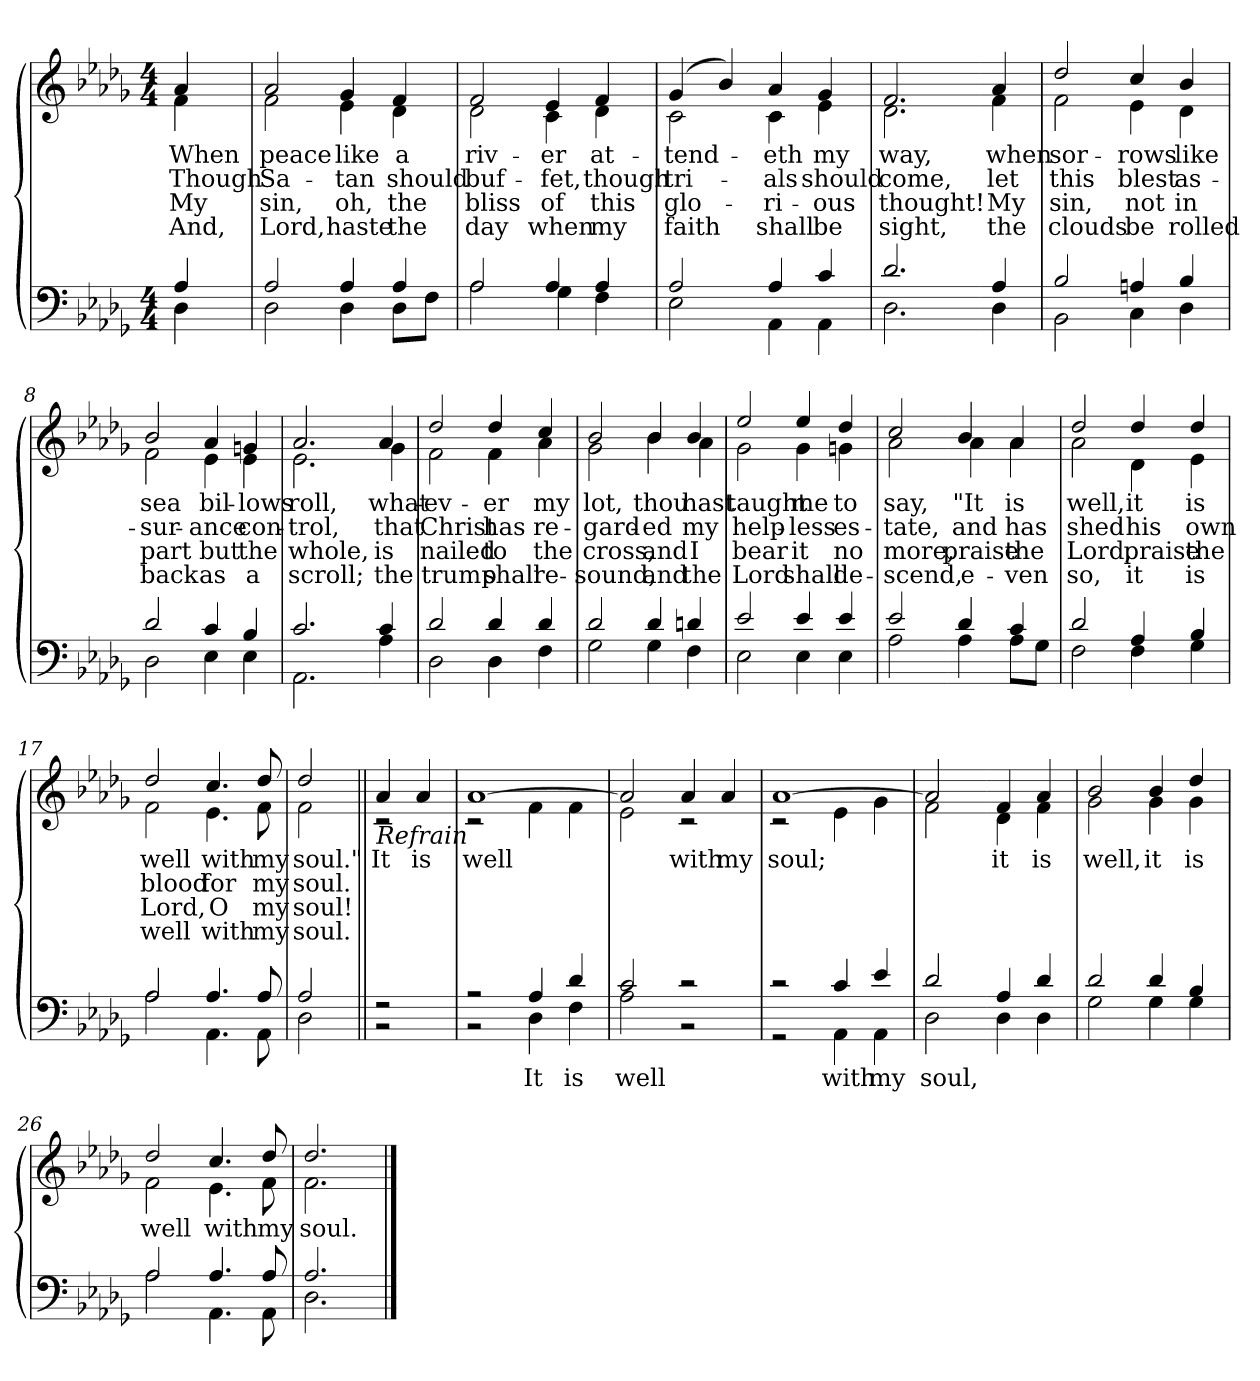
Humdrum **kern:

**kern	**text	**kern	**text	**text	**text	**text
*part2	*part2	*part1	*part1	*part1	*part1	*part1
*staff2	*staff2	*staff1	*staff1	*staff1	*staff1	*staff1
*clefF4	*	*clefG2	*	*	*	*
*k[b-e-a-d-g-]	*	*k[b-e-a-d-g-]	*	*	*	*
*M4/4	*	*M4/4	*	*	*	*
=1	=1	=1	=1	=1	=1	=1
*^	*	*	*	*	*	*
!	!	!	!LO:TX:b:i:t=Verse	!	!	!	!
!	!	!	!	!LO:LY:b	!LO:LY:b	!LO:LY:b	!LO:LY:b
*	*	*	*^	*	*	*	*
4A-/	4D-\	.	4a-/	4f\	When	Though	My	And,
=2	=2	=2	=2	=2	=2	=2	=2	=2
!	!	!	!	!	!LO:LY:b	!LO:LY:b	!LO:LY:b	!LO:LY:b
2A-/	2D-\	.	2a-/	2f\	peace	Sa-	sin,	Lord,
!	!	!	!	!	!LO:LY:b	!LO:LY:b	!LO:LY:b	!LO:LY:b
4A-/	4D-\	.	4g-/	4e-\	like	-tan	oh,	haste
!	!	!	!	!	!LO:LY:b	!LO:LY:b	!LO:LY:b	!LO:LY:b
4A-/	8D-\L	.	4f/	4d-\	a	should	the	the
.	8F\J	.	.	.	.	.	.	.
=3	=3	=3	=3	=3	=3	=3	=3	=3
!	!	!	!	!	!LO:LY:b	!LO:LY:b	!LO:LY:b	!LO:LY:b
2A-/	2A-\	.	2f/	2d-\	riv-	buf-	bliss	day
!	!	!	!	!	!LO:LY:b	!LO:LY:b	!LO:LY:b	!LO:LY:b
4A-/	4G-\	.	4e-/	4c\	-er	-fet,	of	when
!	!	!	!	!	!LO:LY:b	!LO:LY:b	!LO:LY:b	!LO:LY:b
4A-/	4F\	.	4f/	4d-\	at-	though	this	my
=4	=4	=4	=4	=4	=4	=4	=4	=4
!	!	!	!	!	!LO:LY:b	!LO:LY:b	!LO:LY:b	!LO:LY:b
2A-/	2E-\	.	(>4g-/	2c\	-tend-	tri-	glo-	faith
.	.	.	4b-/)	.	.	.	.	.
!	!	!	!	!	!LO:LY:b	!LO:LY:b	!LO:LY:b	!LO:LY:b
4A-/	4AA-\	.	4a-/	4c\	-eth	-als	-ri-	shall
!	!	!	!	!	!LO:LY:b	!LO:LY:b	!LO:LY:b	!LO:LY:b
4c/	4AA-\	.	4g-/	4e-\	my	should	-ous	be
=5	=5	=5	=5	=5	=5	=5	=5	=5
!	!	!	!	!	!LO:LY:b	!LO:LY:b	!LO:LY:b	!LO:LY:b
2.d-/	2.D-\	.	2.f/	2.d-\	way,	come,	thought!	sight,
!!LO:LB:g=z	!!
=6-	=6-	=6-	=6-	=6-	=6-	=6-	=6-	=6-
!	!	!	!	!	!LO:LY:b	!LO:LY:b	!LO:LY:b	!LO:LY:b
4A-/	4D-\	.	4a-/	4f\	when	let	My	the
=7	=7	=7	=7	=7	=7	=7	=7	=7
!	!	!	!	!	!LO:LY:b	!LO:LY:b	!LO:LY:b	!LO:LY:b
2B-/	2BB-\	.	2dd-/	2f\	sor-	this	sin,	clouds
!	!	!	!	!	!LO:LY:b	!LO:LY:b	!LO:LY:b	!LO:LY:b
4An/	4C\	.	4cc/	4e-\	-rows	blest	not	be
!	!	!	!	!	!LO:LY:b	!LO:LY:b	!LO:LY:b	!LO:LY:b
4B-/	4D-\	.	4b-/	4d-\	like	as-	in	rolled
=8	=8	=8	=8	=8	=8	=8	=8	=8
!	!	!	!	!	!LO:LY:b	!LO:LY:b	!LO:LY:b	!LO:LY:b
2d-/	2D-\	.	2b-/	2f\	sea	-sur-	part	back
!	!	!	!	!	!LO:LY:b	!LO:LY:b	!LO:LY:b	!LO:LY:b
4c/	4E-\	.	4a-/	4e-\	bil-	-ance	but	as
!	!	!	!	!	!LO:LY:b	!LO:LY:b	!LO:LY:b	!LO:LY:b
4B-/	4E-\	.	4gn/	4e-\	-lows	con-	the	a
=9	=9	=9	=9	=9	=9	=9	=9	=9
!	!	!	!	!	!LO:LY:b	!LO:LY:b	!LO:LY:b	!LO:LY:b
2.c/	2.AA-\	.	2.a-/	2.e-\	roll,	-trol,	whole,	scroll;
!!LO:LB:g=z	!!
=10-	=10-	=10-	=10-	=10-	=10-	=10-	=10-	=10-
!	!	!	!	!	!LO:LY:b	!LO:LY:b	!LO:LY:b	!LO:LY:b
4c/	4A-\	.	4a-/	4g-\	what-	that	is	the
=11	=11	=11	=11	=11	=11	=11	=11	=11
!	!	!	!	!	!LO:LY:b	!LO:LY:b	!LO:LY:b	!LO:LY:b
2d-/	2D-\	.	2dd-/	2f\	-ev-	Christ	nailed	trump
!	!	!	!	!	!LO:LY:b	!LO:LY:b	!LO:LY:b	!LO:LY:b
4d-/	4D-\	.	4dd-/	4f\	-er	has	to	shall
!	!	!	!	!	!LO:LY:b	!LO:LY:b	!LO:LY:b	!LO:LY:b
4d-/	4F\	.	4cc/	4a-\	my	re-	the	re-
=12	=12	=12	=12	=12	=12	=12	=12	=12
!	!	!	!	!	!LO:LY:b	!LO:LY:b	!LO:LY:b	!LO:LY:b
2d-/	2G-\	.	2b-/	2g-\	lot,	-gard-	cross,	-sound,
!	!	!	!	!	!LO:LY:b	!LO:LY:b	!LO:LY:b	!LO:LY:b
4d-/	4G-\	.	4b-/	4b-\	thou	-ed	and	and
!	!	!	!	!	!LO:LY:b	!LO:LY:b	!LO:LY:b	!LO:LY:b
4dn/	4F\	.	4b-/	4a-\	hast	my	I	the
=13	=13	=13	=13	=13	=13	=13	=13	=13
!	!	!	!	!	!LO:LY:b	!LO:LY:b	!LO:LY:b	!LO:LY:b
2e-/	2E-\	.	2ee-/	2g-\	taught	help-	bear	Lord
!	!	!	!	!	!LO:LY:b	!LO:LY:b	!LO:LY:b	!LO:LY:b
4e-/	4E-\	.	4ee-/	4g-\	me	-less	it	shall
!	!	!	!	!	!LO:LY:b	!LO:LY:b	!LO:LY:b	!LO:LY:b
4e-/	4E-\	.	4dd-/	4gn\	to	es-	no	de-
=14	=14	=14	=14	=14	=14	=14	=14	=14
!	!	!	!	!	!LO:LY:b	!LO:LY:b	!LO:LY:b	!LO:LY:b
2e-/	2A-\	.	2cc/	2a-\	say,	-tate,	more,	-scend,
!!LO:LB:g=z	!!
=15-	=15-	=15-	=15-	=15-	=15-	=15-	=15-	=15-
!	!	!	!	!	!LO:LY:b	!LO:LY:b	!LO:LY:b	!LO:LY:b
4d-/	4A-\	.	4b-/	4a-\	"It	and	praise	e-
!	!	!	!	!	!LO:LY:b	!LO:LY:b	!LO:LY:b	!LO:LY:b
4c/	8A-\L	.	4a-/	4a-\	is	has	the	-ven
.	8G-\J	.	.	.	.	.	.	.
=16	=16	=16	=16	=16	=16	=16	=16	=16
!	!	!	!	!	!LO:LY:b	!LO:LY:b	!LO:LY:b	!LO:LY:b
2d-/	2F\	.	2dd-/	2a-\	well,	shed	Lord,	so,
!	!	!	!	!	!LO:LY:b	!LO:LY:b	!LO:LY:b	!LO:LY:b
4A-/	4F\	.	4dd-/	4d-\	it	his	praise	it
!	!	!	!	!	!LO:LY:b	!LO:LY:b	!LO:LY:b	!LO:LY:b
4B-/	4G-\	.	4dd-/	4e-\	is	own	the	is
=17	=17	=17	=17	=17	=17	=17	=17	=17
!	!	!	!	!	!LO:LY:b	!LO:LY:b	!LO:LY:b	!LO:LY:b
2A-/	2A-\	.	2dd-/	2f\	well	blood	Lord,	well
!	!	!	!	!	!LO:LY:b	!LO:LY:b	!LO:LY:b	!LO:LY:b
4.A-/	4.AA-\	.	4.cc/	4.e-\	with	for	O	with
!	!	!	!	!	!LO:LY:b	!LO:LY:b	!LO:LY:b	!LO:LY:b
8A-/	8AA-\	.	8dd-/	8f\	my	my	my	my
=18	=18	=18	=18	=18	=18	=18	=18	=18
!	!	!	!	!	!LO:LY:b	!LO:LY:b	!LO:LY:b	!LO:LY:b
2A-/	2D-\	.	2dd-/	2f\	soul."	soul.	soul!	soul.
!!LO:LB:g=z	!!
=19||	=19||	=19||	=19||	=19||	=19||	=19||	=19||	=19||
!	!	!	!LO:TX:b:i:t=Refrain	!	!	!	!	!
!	!	!	!	!	!LO:LY:b	!	!	!
2r	2r	.	4a-/	2r	It	.	.	.
!	!	!	!	!	!LO:LY:b	!	!	!
.	.	.	4a-/	.	is	.	.	.
=20	=20	=20	=20	=20	=20	=20	=20	=20
!	!	!	!	!	!LO:LY:b	!	!	!
2r	2r	.	[1a-	2r	well	.	.	.
!	!	!LO:LY:b	!	!	!	!	!	!
4A-/	4D-\	It	.	4f\	.	.	.	.
!	!	!LO:LY:b	!	!	!	!	!	!
4d-/	4F\	is	.	4f\	.	.	.	.
=21	=21	=21	=21	=21	=21	=21	=21	=21
!	!	!LO:LY:b	!	!	!	!	!	!
2c/	2A-\	well	2a-/]	2e-\	.	.	.	.
!	!	!	!	!	!LO:LY:b	!	!	!
2r	2r	.	4a-/	2r	with	.	.	.
!	!	!	!	!	!LO:LY:b	!	!	!
.	.	.	4a-/	.	my	.	.	.
=22	=22	=22	=22	=22	=22	=22	=22	=22
!	!	!	!	!	!LO:LY:b	!	!	!
2r	2r	.	[1a-	2r	soul;	.	.	.
!	!	!LO:LY:b	!	!	!	!	!	!
4c/	4AA-\	with	.	4e-\	.	.	.	.
!	!	!LO:LY:b	!	!	!	!	!	!
4e-/	4AA-\	my	.	4g-\	.	.	.	.
=23	=23	=23	=23	=23	=23	=23	=23	=23
!	!	!LO:LY:b	!	!	!	!	!	!
2d-/	2D-\	soul,	2a-/]	2f\	.	.	.	.
!!LO:LB:g=z	!!
=24-	=24-	=24-	=24-	=24-	=24-	=24-	=24-	=24-
!	!	!	!	!	!LO:LY:b	!	!	!
4A-/	4D-\	.	4f/	4d-\	it	.	.	.
!	!	!	!	!	!LO:LY:b	!	!	!
4d-/	4D-\	.	4a-/	4f\	is	.	.	.
=25	=25	=25	=25	=25	=25	=25	=25	=25
!	!	!	!	!	!LO:LY:b	!	!	!
2d-/	2G-\	.	2b-/	2g-\	well,	.	.	.
!	!	!	!	!	!LO:LY:b	!	!	!
4d-/	4G-\	.	4b-/	4g-\	it	.	.	.
!	!	!	!	!	!LO:LY:b	!	!	!
4B-/	4G-\	.	4dd-/	4g-\	is	.	.	.
=26	=26	=26	=26	=26	=26	=26	=26	=26
!	!	!	!	!	!LO:LY:b	!	!	!
2A-/	2A-\	.	2dd-/	2f\	well	.	.	.
!	!	!	!	!	!LO:LY:b	!	!	!
4.A-/	4.AA-\	.	4.cc/	4.e-\	with	.	.	.
!	!	!	!	!	!LO:LY:b	!	!	!
8A-/	8AA-\	.	8dd-/	8f\	my	.	.	.
=27	=27	=27	=27	=27	=27	=27	=27	=27
!	!	!	!	!	!LO:LY:b	!	!	!
2.A-/	2.D-\	.	2.dd-/	2.f\	soul.	.	.	.
*v	*v	*	*	*	*	*	*	*
*	*	*v	*v	*	*	*	*
==	==	==	==	==	==	==
*-	*-	*-	*-	*-	*-	*-
